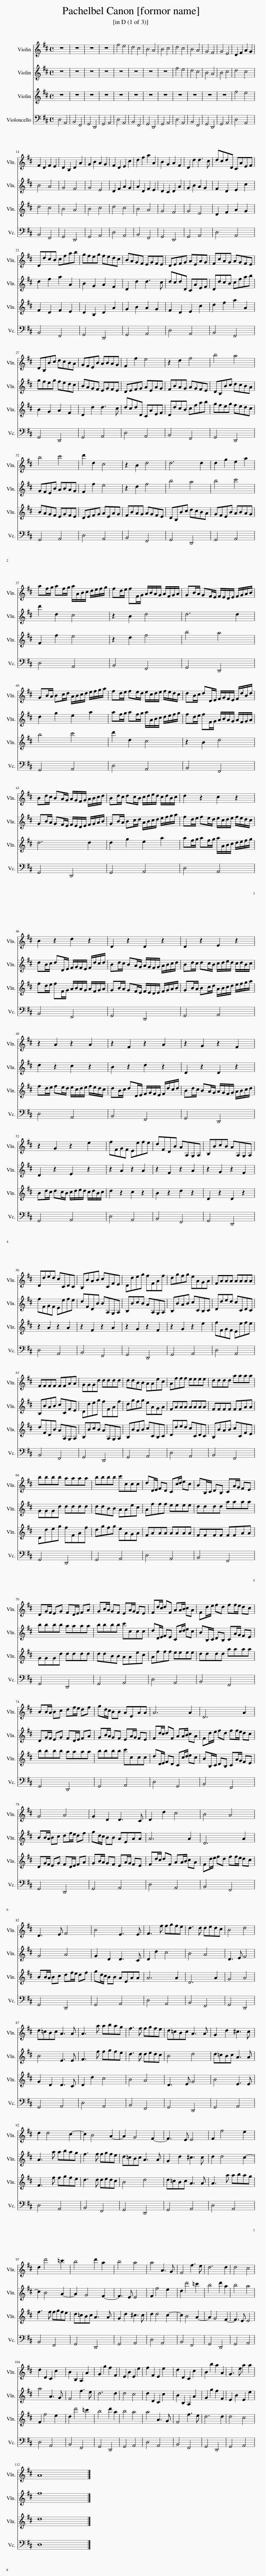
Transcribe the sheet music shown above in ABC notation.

X:1
%%score 1 2 3 4
L:1/8
M:4/4
I:linebreak $
K:D
V:1 treble
V:2 treble
V:3 treble
V:4 bass
V:1
 z8 | z8 | z8 | z8 | f4 e4 | %5
 d4 c4 | B4 A4 | B4 c4 | d4 c4 | B4 A4 | %10
 G4 F4 | G4 E4 | D2 F2 A2 G2 |$ F2 D2 F2 E2 | D2 B,2 D2 A2 | %15
 G2 B2 A2 G2 | F2 D2 E2 c2 | d2 f2 a2 A2 | B2 G2 A2 F2 | D2 d2 d3 c | %20
 dcdD CAEF |$ DdcB cfab | gfeg fedc | BAGF EGFE | DEFG AEAG | %25
 FcAG AGFE |$ DB,Bc dcBA | GFEB ABAG | F2 f2 e4 | z2 d2 f4 | %30
 b4 a4 |$ b4 c'4 | d'2 d2 c4 | z2 B2 d4 | d6 d2 | %35
 d2 g2 e2 a2 |$ af/g/ af/g/ a/A/B/c/ d/e/f/g/ | fd/e/ fF/G/ A/B/A/G/ A/F/G/A/ | GB/A/ GF/E/ F/E/D/E/ F/G/A/B/ |$ GB/A/ Bc/d/ A/B/c/d/ e/f/g/a/ | %40
 fd/e/ fe/d/ e/c/d/e/ f/e/d/c/ | dB/c/ dD/E/ F/G/F/E/ F/d/B/d/ |$ Bd/c/ BA/G/ A/G/F/G/ A/B/c/d/ | Bd/c/ dc/B/ c/d/e/d/ c/d/B/c/ | d2 z2 c2 z2 |$ %45
 B2 z2 d2 z2 | D2 z2 D2 z2 | D2 z2 E2 z2 |$ z2 A2 z2 A2 | z2 F2 z2 A2 | %50
 z2 G2 z2 F2 |$ z2 G2 z2 e2 | fFGF Eefe | dFDB AA,G,A, | B,BcB AA,G,A, |$ %55
 Dded cCDC | B,BAB cCFE | Ddeg fFAf | dgfg eAGA | FAAA AAAA |$ %60
 FFFF FFAA | GGGd dddd | ddBB AAec | Afff eeee | dddd aaaa |$ %65
 bbbb aaaa | bbbb c'ccc | dD/E/ FD Cc/d/ ec | BB,/C/ DB, CA/G/ FE |$ DG/F/ EG FD/E/ FA | %70
 GB/A/ GF EA/G/ FE | Fd/c/ dF AA/B/ cA | Fd/e/ fd ff/e/ dc |$ BB/A/ Bc df/e/ df | gd/c/ BB AEAA | %75
 A6 A2 | D6 A2 |$ G4 A4 | G2 D2 D3 C | D2 d2 c4 | %80
 B4 A4 |$ D3 E F4 | B4 E3 E | F3 f fgfe | d3 d dedc | %85
 B4 d4 |$ d=cBc A3 A | A3 a abag | f3 f fgfe | d=cBc A3 A | %90
 G2 d2 ^c3 c |$ d2 d4 c2- | c2 B4 A2- | A2 G4 F2- | F3 E E4 | %95
 F2 f4 e2 |$ d2 d'4 =c'2 | b4 d'2 a2 | b4 a4 | a4 A3 G | %100
 F4 f3 e | d6 d2 | d4 c4 |$ d2 D2 C2 c2 | B2 B,2 A,2 A2 | %105
 G2 g2 f2 F2 | E2 B2 E2 e2 | f2 F2 E2 e2 | d2 D2 C2 c2 | B2 b2 a2 A2 | %110
 G3 e a2 a2 |$ A8 |] %112
V:2
 z8 | z8 | z8 | z8 | z8 | %5
 z8 | z8 | z8 | f4 e4 | d4 c4 | %10
 B4 A4 | B4 c4 | d4 c4 |$ B4 A4 | G4 F4 | %15
 G4 E4 | D2 F2 A2 G2 | A2 D2 F2 E2 | D2 C2 D2 A2 | G2 B2 A2 G2 | %20
 F2 D2 E2 c2 |$ d2 f2 a2 A2 | B2 G2 A2 F2 | D2 d2 d3 c | dcdD CAEF | %25
 DdcB cfab |$ gfeg fedc | BAGF EGFE | DEFG AEAG | FBAG AGFE | %30
 DB,Bc dcBA |$ GFEB ABAG | F2 f2 e4 | z2 d2 f4 | b4 a4 | %35
 b4 c'4 |$ d'2 d2 c4 | z2 B2 d4 | d6 d2 |$ d2 g2 e2 a2 | %40
 af/g/ af/g/ a/A/B/c/ d/e/f/g/ | fd/e/ fF/G/ A/B/A/G/ A/F/G/A/ |$ GB/A/ GF/E/ F/E/D/E/ F/G/A/B/ | GB/A/ Bc/d/ A/B/c/d/ e/f/g/a/ | fd/e/ fe/d/ e/c/d/e/ f/e/d/c/ |$ %45
 dB/c/ dD/E/ F/G/F/E/ F/d/c/d/ | Bd/c/ BA/G/ A/G/F/G/ A/B/c/d/ | Bd/c/ dc/B/ c/d/e/d/ c/d/B/c/ |$ d2 z2 c2 z2 | B2 z2 d2 z2 | %50
 D2 z2 D2 z2 |$ D2 z2 E2 z2 | z2 A2 z2 A2 | z2 F2 z2 A2 | z2 G2 z2 F2 |$ %55
 fFGF Eefe | dFDB BA,G,A, | B,BcB AA,G,A, | B,BAB cCB,C | Dded cCDC |$ %60
 B,BAB cCFE | Ddeg fFAf | dgfg eAGA | FAAA AAAA | FFFF FFAA |$ %65
 GGGd dddd | ddBB AAec | Afff eeee | dddd aaaa |$ bbbb aaaa | %70
 bbbb c'ccc | dD/E/ FE Cc/d/ ec | BB,/C/ DB, CA/G/ FE |$ DG/F/ EG FD/E/ FA | GB/A/ GF EA/G/ FE | %75
 Fd/c/ dF AA/B/ cA | Fd/e/ fd ff/e/ dc |$ BB/A/ Bc df/e/ df | gd/c/ BB AEAA | A6 A2 | %80
 D6 A2 |$ G4 A4 | G2 D2 D3 C | D2 d2 c4 | B4 A4 | %85
 D3 E F4 |$ B4 E3 E | F3 f fgfe | d3 d dedc | B4 d4 | %90
 d=cBc A3 A |$ A3 a abag | f3 f fgfe | d=cBc A3 A | G2 d2 ^c3 c | %95
 d2 d4 c2- |$ c2 B4 A2- | A2 G4 F2- | F3 E E4 | F2 f4 e2 | %100
 d2 d'4 =c'2 | b4 d'2 a2 | b4 a4 |$ a4 A3 G | F4 f3 e | %105
 d6 d2 | d4 c4 | d2 D2 C2 c2 | B2 B,2 A,2 A2 | G2 g2 f2 F2 | %110
 E2 B2 E2 e2 |$ f8 |] %112
V:3
 z8 | z8 | z8 | z8 | z8 | %5
 z8 | z8 | z8 | z8 | z8 | %10
 z8 | z8 | f4 e4 |$ d4 c4 | B4 A4 | %15
 B4 c4 | d4 c4 | B4 A4 | G4 F4 | G4 E4 | %20
 D2 F2 A2 G2 |$ F2 D2 F2 E2 | D2 B,2 D2 A2 | G2 B2 A2 G2 | F2 D2 E2 c2 | %25
 d2 f2 a2 A2 |$ B2 G2 A2 F2 | D2 d2 d3 c | dcdD CAEF | DdcB cfab | %30
 gfeg fedc |$ BAGF EGFE | DEFG AEAG | FBAG AGFE | DB,Bc dcBA | %35
 GFEB ABAG |$ F2 f2 e4 | z2 d2 f4 | b4 a4 |$ b4 c'4 | %40
 d'2 d2 c4 | z2 B2 d4 |$ d6 d2 | d2 g2 e2 a2 | af/g/ af/g/ a/A/B/c/ d/e/f/g/ |$ %45
 fd/e/ fF/G/ A/B/A/G/ A/F/G/A/ | GB/A/ GF/E/ F/E/D/E/ F/G/A/B/ | GB/A/ Bc/d/ A/B/c/d/ e/f/g/a/ |$ fd/e/ fe/d/ e/c/d/e/ f/e/d/c/ | dB/c/ dD/E/ F/G/F/E/ F/d/c/d/ | %50
 Bd/c/ BA/G/ A/G/F/G/ A/B/c/d/ |$ Bd/c/ dc/B/ c/d/e/d/ c/d/B/c/ | d2 z2 c2 z2 | B2 z2 d2 z2 | D2 z2 D2 z2 |$ %55
 z2 A2 z2 A2 | z2 F2 z2 A2 | z2 G2 z2 F2 | z2 G2 z2 e2 | fFGF Eefe |$ %60
 dFDB AA,G,A, | B,BcB AA,G,A, | B,BAB cCB,C | Dded cCDC | B,BAB cCFE |$ %65
 Ddeg fFAf | dgfg eAGA | FAAA AAAA | FFFF FFAA |$ GGGd dddd | %70
 ddBB AAec | Afff eeee | dddd aaaa |$ bbbb aaaa | bbbb c'ccc | %75
 dD/E/ FD Cc/d/ ec | BB,/C/ DB, CA/G/ FE |$ DG/F/ EG FD/E/ FA | GB/A/ GF EA/G/ FE | Fd/c/ dF AA/B/ cA | %80
 Fd/e/ fd ff/e/ dc |$ BB/A/ Bc df/e/ df | gd/c/ BB AEAA | A6 A2 | D6 A2 | %85
 G4 A4 |$ G2 D2 D3 C | D2 d2 c4 | B4 A4 | D3 E G4 | %90
 B4 E3 E |$ F3 f fgfe | d3 d dedc | B4 d4 | d=cBc A3 A | %95
 A3 a abag |$ f3 f fgfe | d=cBc A3 A | G2 d2 ^c3 c | d2 d4 c2- | %100
 c2 B4 A2- | A2 G4 F2- | F3 E E4 |$ F2 f4 e2 | d2 d'4 =c'2 | %105
 b4 d'2 a2 | b4 a4 | a4 A3 G | F4 f3 e | d6 d2 | %110
 d4 c4 |$ d8 |] %112
V:4
 D,4 A,,4 | B,,4 F,,4 | G,,4 D,,4 | G,,4 A,,4 | D,4 A,,4 | %5
 B,,4 F,,4 | G,,4 D,,4 | G,,4 A,,4 | D,4 A,,4 | B,,4 F,,4 | %10
 G,,4 D,,4 | G,,4 A,,4 | D,4 A,,4 |$ B,,4 F,,4 | G,,4 D,,4 | %15
 G,,4 A,,4 | D,4 A,,4 | B,,4 F,,4 | G,,4 D,,4 | G,,4 A,,4 | %20
 D,4 A,,4 |$ B,,4 F,,4 | G,,4 D,,4 | G,,4 A,,4 | D,4 A,,4 | %25
 B,,4 F,,4 |$ G,,4 D,,4 | G,,4 A,,4 | D,4 A,,4 | B,,4 F,,4 | %30
 G,,4 D,,4 |$ G,,4 A,,4 | D,4 A,,4 | B,,4 F,,4 | G,,4 D,,4 | %35
 G,,4 A,,4 |$ D,4 A,,4 | B,,4 F,,4 | G,,4 D,,4 |$ G,,4 A,,4 | %40
 D,4 A,,4 | B,,4 F,,4 |$ G,,4 D,,4 | G,,4 A,,4 | D,4 A,,4 |$ %45
 B,,4 F,,4 | G,,4 D,,4 | G,,4 A,,4 |$ D,4 A,,4 | B,,4 F,,4 | %50
 G,,4 D,,4 |$ G,,4 A,,4 | D,4 A,,4 | B,,4 F,,4 | G,,4 D,,4 |$ %55
 D,4 A,,4 | B,,4 F,,4 | G,,4 D,,4 | G,,4 A,,4 | D,4 A,,4 |$ %60
 B,,4 F,,4 | G,,4 D,,4 | G,,4 A,,4 | D,4 A,,4 | B,,4 F,,4 |$ %65
 G,,4 D,,4 | G,,4 A,,4 | D,4 A,,4 | B,,4 F,,4 |$ G,,4 D,,4 | %70
 G,,4 A,,4 | D,4 A,,4 | B,,4 F,,4 |$ G,,4 D,,4 | G,,4 A,,4 | %75
 D,4 G,,4 | B,,4 F,,4 |$ G,,4 D,,4 | G,,4 A,,4 | D,4 A,,4 | %80
 B,,4 F,,4 |$ G,,4 D,,4 | G,,4 A,,4 | D,4 A,,4 | B,,4 F,,4 | %85
 G,,4 D,,4 |$ G,,4 A,,4 | D,4 A,,4 | B,,4 F,,4 | G,,4 D,,4 | %90
 G,,4 A,,4 |$ D,4 A,,4 | B,,4 F,,4 | G,,4 D,,4 | G,,4 A,,4 | %95
 D,4 A,,4 |$ B,,4 F,,4 | G,,4 D,,4 | G,,4 A,,4 | D,4 A,,4 | %100
 B,,4 F,,4 | G,,4 D,,4 | G,,4 A,,4 |$ D,4 A,,4 | B,,4 F,,4 | %105
 G,,4 D,,4 | G,,4 A,,4 | D,4 A,,4 | B,,4 F,,4 | G,,4 D,,4 | %110
 G,,4 A,,4 |$ D,8 |] %112
